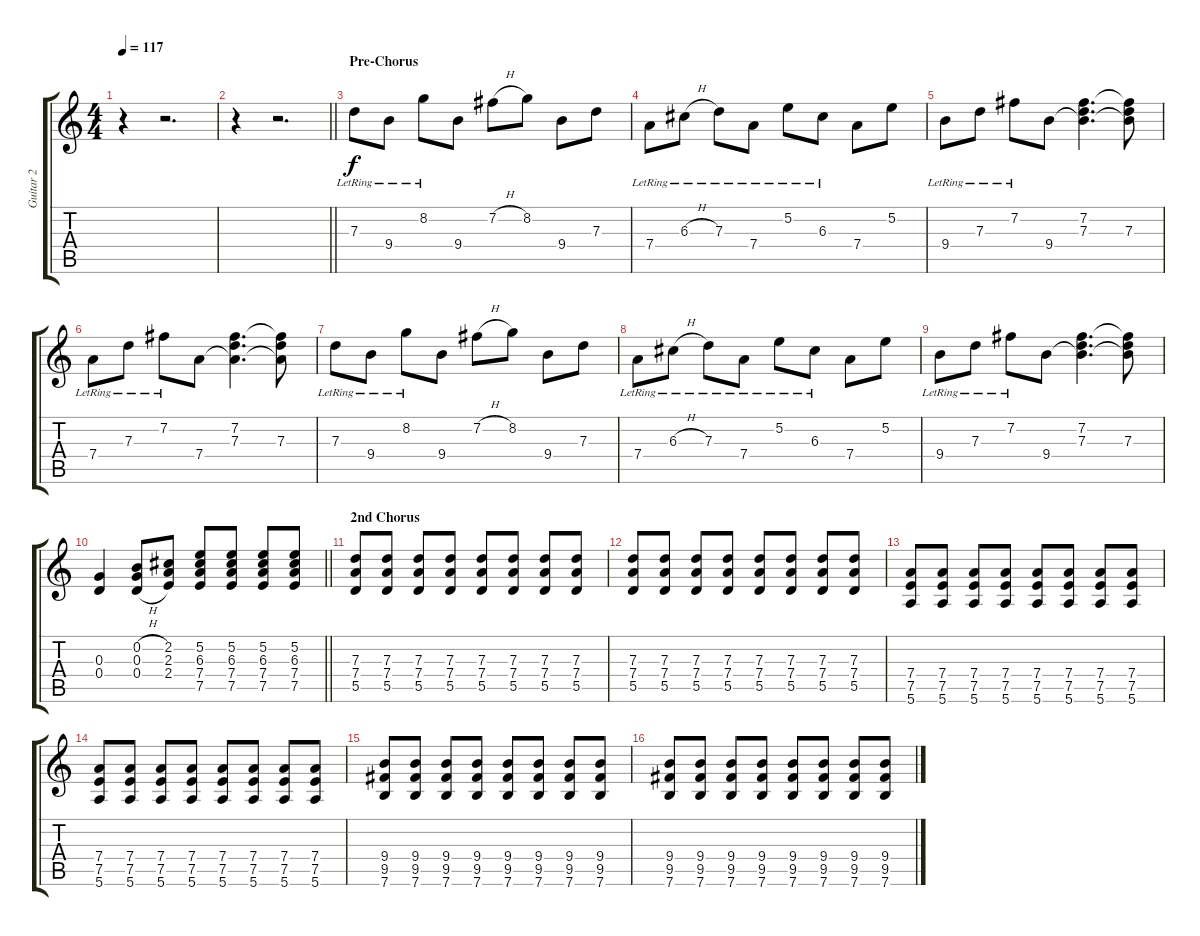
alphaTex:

\track ("Guitar 2" "Guitar 2") {instrument overdrivenguitar}
\staff {score tabs}
\tuning (E4 B3 G3 D3 A2 E2) {hide}
\ts (4 4)
\tempo 117
\clef g2
\ks c
r.4{dy f} r.2{d} |
\barLineRight lightlight
r.4 r.2{d} |
\section ("" "Pre-Chorus")
7.3{lr}.8 9.4{lr}.8 8.2{lr}.8 9.4.8 7.2{h}.8 8.2.8 9.4.8 7.3.8 |
7.4{lr}.8 6.3{h lr}.8 7.3{lr}.8 7.4{lr}.8 5.2{lr}.8 6.3{lr}.8 7.4.8 5.2.8 |
9.4{lr}.8 7.3{lr}.8 7.2{lr}.8 9.4.8 (7.2 7.3 9.4{t}).4{d} (7.2{t} 7.3 9.4{t}).8 |
7.4{lr}.8 7.3{lr}.8 7.2{lr}.8 7.4.8 (7.2 7.3 7.4{t}).4{d} (7.2{t} 7.3 7.4{t}).8 |
7.3{lr}.8 9.4{lr}.8 8.2{lr}.8 9.4.8 7.2{h}.8 8.2.8 9.4.8 7.3.8 |
7.4{lr}.8 6.3{h lr}.8 7.3{lr}.8 7.4{lr}.8 5.2{lr}.8 6.3{lr}.8 7.4.8 5.2.8 |
9.4{lr}.8 7.3{lr}.8 7.2{lr}.8 9.4.8 (7.2 7.3 9.4{t}).4{d} (7.2{t} 7.3 9.4{t}).8 |
\barLineRight lightlight
(0.3 0.4).4 (0.2{h} 0.3{h} 0.4{h}).8 (2.2 2.3 2.4).8 (5.2 6.3 7.4 7.5).8 (5.2 6.3 7.4 7.5).8 (5.2 6.3 7.4 7.5).8 (5.2 6.3 7.4 7.5).8 |
\section ("" "2nd Chorus")
(7.3 7.4 5.5).8 (7.3 7.4 5.5).8 (7.3 7.4 5.5).8 (7.3 7.4 5.5).8 (7.3 7.4 5.5).8 (7.3 7.4 5.5).8 (7.3 7.4 5.5).8 (7.3 7.4 5.5).8 |
(7.3 7.4 5.5).8 (7.3 7.4 5.5).8 (7.3 7.4 5.5).8 (7.3 7.4 5.5).8 (7.3 7.4 5.5).8 (7.3 7.4 5.5).8 (7.3 7.4 5.5).8 (7.3 7.4 5.5).8 |
(7.4 7.5 5.6).8 (7.4 7.5 5.6).8 (7.4 7.5 5.6).8 (7.4 7.5 5.6).8 (7.4 7.5 5.6).8 (7.4 7.5 5.6).8 (7.4 7.5 5.6).8 (7.4 7.5 5.6).8 |
(7.4 7.5 5.6).8 (7.4 7.5 5.6).8 (7.4 7.5 5.6).8 (7.4 7.5 5.6).8 (7.4 7.5 5.6).8 (7.4 7.5 5.6).8 (7.4 7.5 5.6).8 (7.4 7.5 5.6).8 |
(9.4 9.5 7.6).8 (9.4 9.5 7.6).8 (9.4 9.5 7.6).8 (9.4 9.5 7.6).8 (9.4 9.5 7.6).8 (9.4 9.5 7.6).8 (9.4 9.5 7.6).8 (9.4 9.5 7.6).8 |
(9.4 9.5 7.6).8 (9.4 9.5 7.6).8 (9.4 9.5 7.6).8 (9.4 9.5 7.6).8 (9.4 9.5 7.6).8 (9.4 9.5 7.6).8 (9.4 9.5 7.6).8 (9.4 9.5 7.6).8
